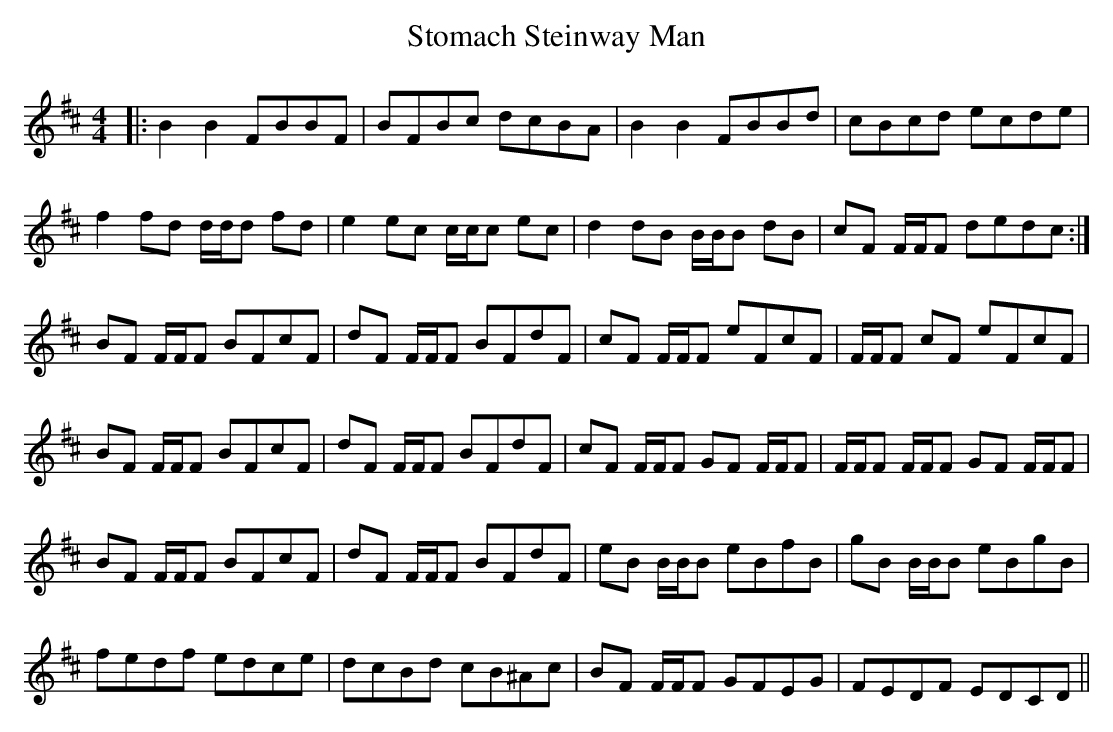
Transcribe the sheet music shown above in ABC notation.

X:1
T: Stomach Steinway Man
M: 4/4
L: 1/8
K: Bmin
|:B2B2 FBBF|BFBc dcBA|B2B2 FBBd|cBcd ecde|
f2fd d/2d/2d fd|e2ec c/2c/2c ec|d2dB B/2B/2B dB|cF F/2F/2F dedc:|
BF F/2F/2F BFcF|dF F/2F/2F BFdF|cF F/2F/2F eFcF|F/2F/2F cF eFcF|
BF F/2F/2F BFcF|dF F/2F/2F BFdF|cF F/2F/2F GF F/2F/2F|F/2F/2F F/2F/2F GF F/2F/2F|
BF F/2F/2F BFcF|dF F/2F/2F BFdF|eB B/2B/2B eBfB|gB B/2B/2B eBgB|
fedf edce|dcBd cB^Ac|BF F/2F/2F GFEG|FEDF EDCD||
